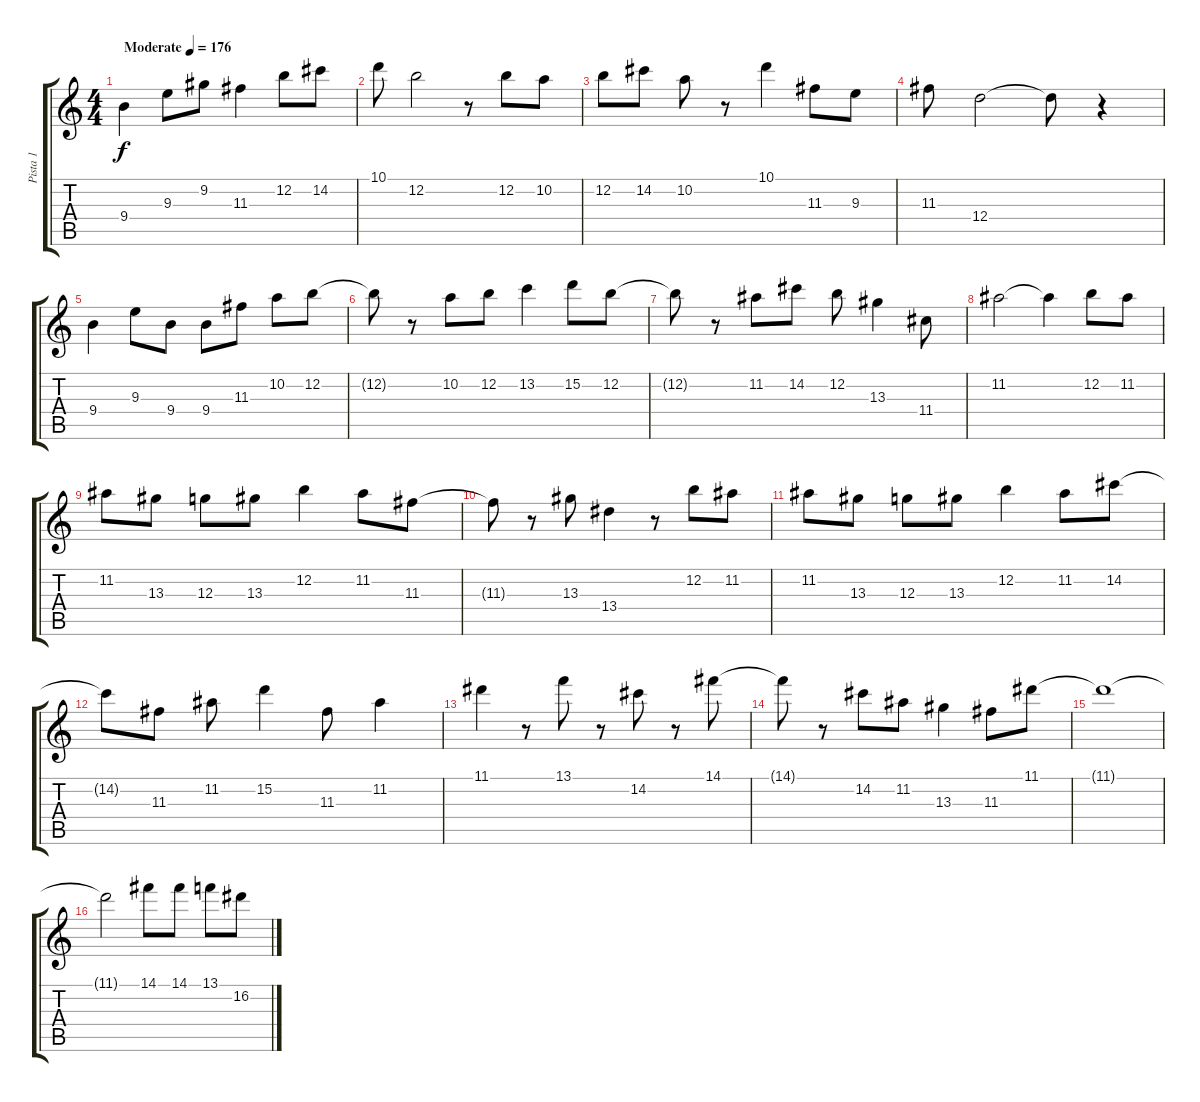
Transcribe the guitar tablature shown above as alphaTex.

\track ("Pista 1" "Pista 1") {instrument electricguitarjazz}
\staff {score tabs}
\tuning (E4 B3 G3 D3 A2 E2) {hide}
\ts (4 4)
\tempo (176 "Moderate")
\clef g2
\ks c
9.4.4{dy f instrument electricguitarjazz} 9.3.8 9.2.8 11.3.4 12.2.8 14.2.8 |
10.1.8 12.2.2 r.8 12.2.8 10.2.8 |
12.2.8 14.2.8 10.2.8 r.8 10.1.4 11.3.8 9.3.8 |
11.3.8 12.4.2 12.4{t}.8 r.4 |
9.4.4 9.3.8 9.4.8 9.4.8 11.3.8 10.2.8 12.2.8 |
12.2{t}.8 r.8 10.2.8 12.2.8 13.2.4 15.2.8 12.2.8 |
12.2{t}.8 r.8 11.2.8 14.2.8 12.2.8 13.3.4 11.4.8 |
11.2.2 11.2{t}.4 12.2.8 11.2.8 |
11.2.8 13.3.8 12.3.8 13.3.8 12.2.4 11.2.8 11.3.8 |
11.3{t}.8 r.8 13.3.8 13.4.4 r.8 12.2.8 11.2.8 |
11.2.8 13.3.8 12.3.8 13.3.8 12.2.4 11.2.8 14.2.8 |
14.2{t}.8 11.3.8 11.2.8 15.2.4 11.3.8 11.2.4 |
11.1.4 r.8 13.1.8 r.8 14.2.8 r.8 14.1.8 |
14.1{t}.8 r.8 14.2.8 11.2.8 13.3.4 11.3.8 11.1.8 |
11.1{t}.1 |
11.1{t}.2 14.1.8 14.1.8 13.1.8 16.2.8
